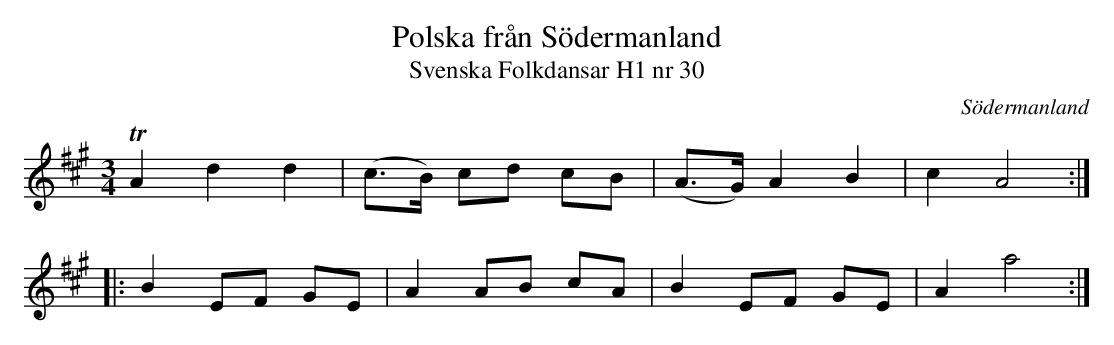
X:1
T:Polska från Södermanland
T:Svenska Folkdansar H1 nr 30
O:Södermanland
M:3/4
L:1/8
K:A
TA2 d2 d2 | (c>B) cd cB | (A>G) A2 B2 | c2 A4 ::
B2  EF GE | A2    AB cA | B2    EF GE | A2 a4 :|
